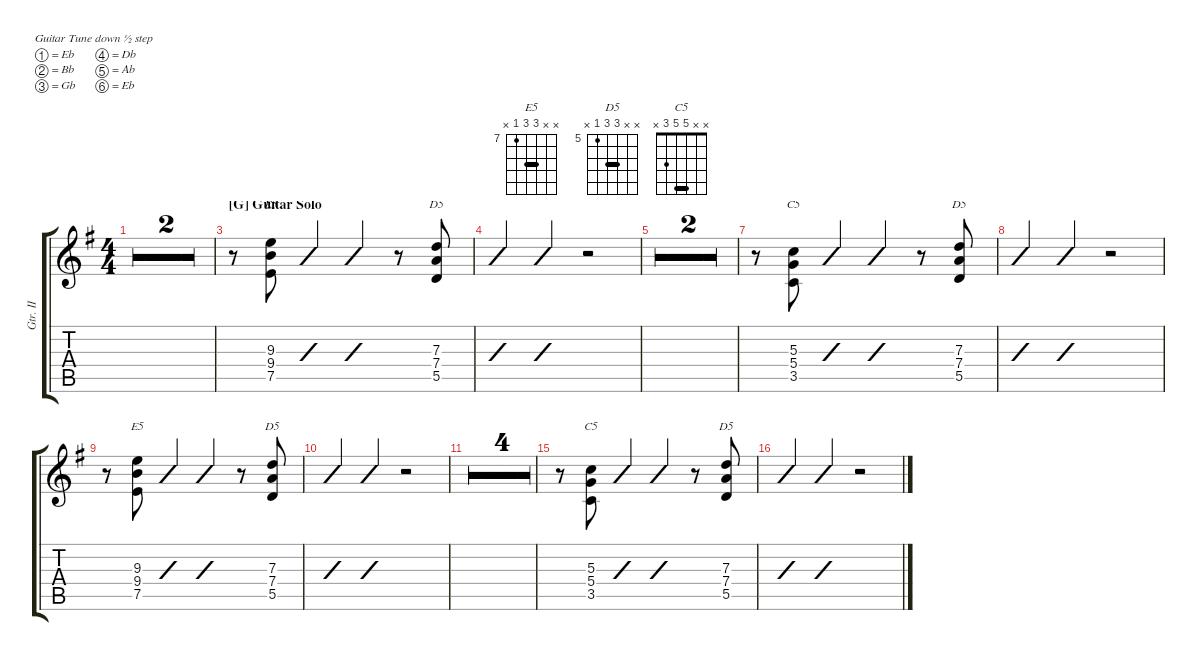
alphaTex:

\defaultSystemsLayout 4
\hideDynamics
\bracketExtendMode groupsimilarinstruments
\otherSystemsTrackNameOrientation horizontal
\track ("Electric Guitar II" "Gtr. II") {multiBarRest instrument distortionguitar}
\staff {score tabs}
\tuning (Eb4 Bb3 Gb3 Db3 Ab2 Eb2)
\displaytranspose 13
\chord ("E5" x x 9 9 7 x) {firstfret 7 showfingering false barre 9}
\chord ("D5" x x 7 7 5 x) {firstfret 5 showfingering false barre 7}
\chord ("C5" x x 5 5 3 x) {showfingering false barre 5}
\ts (4 4)
\tempo 139
\clef g2
\simile firstofdouble
\ks g
|
\simile secondofdouble
|
\section ("G" "Guitar Solo")
r.8{beam Down} (9.4{acc forcenatural} 9.3{acc forcenatural} 7.5{acc forcenatural}).8{ch "E5" beam Up} (9.3{st acc forcenatural} 9.4{st acc forcenatural} 7.5{st acc forcenatural}).4{slashed beam Up} (9.4{st acc forcenatural} 9.3{st acc forcenatural} 7.5{st acc forcenatural}).4{slashed beam Up} r.8{beam Up} (7.4{acc forcenatural} 7.3{acc forcenatural} 5.5{acc forcenatural}).8{ch "D5" beam Up} |
(7.4{st acc forcenatural} 7.3{st acc forcenatural} 5.5{st acc forcenatural}).4{slashed beam Up} (7.3{st acc forcenatural} 7.4{st acc forcenatural} 5.5{st acc forcenatural}).4{slashed beam Up} r.2{beam Up} |
\simile firstofdouble
|
\simile secondofdouble
|
\simile none
r.8{beam Down} (5.4{acc forcenatural} 5.3{acc forcenatural} 3.5{acc forcenatural}).8{ch "C5" beam Up} (5.4{st acc forcenatural} 5.3{st acc forcenatural} 3.5{st acc forcenatural}).4{slashed beam Up} (5.4{st acc forcenatural} 5.3{st acc forcenatural} 3.5{st acc forcenatural}).4{slashed beam Up} r.8{beam Up} (7.4{acc forcenatural} 7.3{acc forcenatural} 5.5{acc forcenatural}).8{ch "D5" beam Up} |
(7.4{st acc forcenatural} 7.3{st acc forcenatural} 5.5{st acc forcenatural}).4{slashed beam Up} (7.3{st acc forcenatural} 7.4{st acc forcenatural} 5.5{st acc forcenatural}).4{slashed beam Up} r.2{beam Up} |
r.8{beam Down} (9.4{acc forcenatural} 9.3{acc forcenatural} 7.5{acc forcenatural}).8{ch "E5" beam Up} (9.3{st acc forcenatural} 9.4{st acc forcenatural} 7.5{st acc forcenatural}).4{slashed beam Up} (9.4{st acc forcenatural} 9.3{st acc forcenatural} 7.5{st acc forcenatural}).4{slashed beam Up} r.8{beam Up} (7.4{acc forcenatural} 7.3{acc forcenatural} 5.5{acc forcenatural}).8{ch "D5" beam Up} |
(7.4{st acc forcenatural} 7.3{st acc forcenatural} 5.5{st acc forcenatural}).4{slashed beam Up} (7.3{st acc forcenatural} 7.4{st acc forcenatural} 5.5{st acc forcenatural}).4{slashed beam Up} r.2{beam Up} |
\simile firstofdouble
|
\simile secondofdouble
|
\simile firstofdouble
|
\simile secondofdouble
|
\simile none
r.8{beam Down} (5.4{acc forcenatural} 5.3{acc forcenatural} 3.5{acc forcenatural}).8{ch "C5" beam Up} (5.4{st acc forcenatural} 5.3{st acc forcenatural} 3.5{st acc forcenatural}).4{slashed beam Up} (5.4{st acc forcenatural} 5.3{st acc forcenatural} 3.5{st acc forcenatural}).4{slashed beam Up} r.8{beam Up} (7.4{acc forcenatural} 7.3{acc forcenatural} 5.5{acc forcenatural}).8{ch "D5" beam Up} |
(7.4{st acc forcenatural} 7.3{st acc forcenatural} 5.5{st acc forcenatural}).4{slashed beam Up} (7.3{st acc forcenatural} 7.4{st acc forcenatural} 5.5{st acc forcenatural}).4{slashed beam Up} r.2{beam Up}
